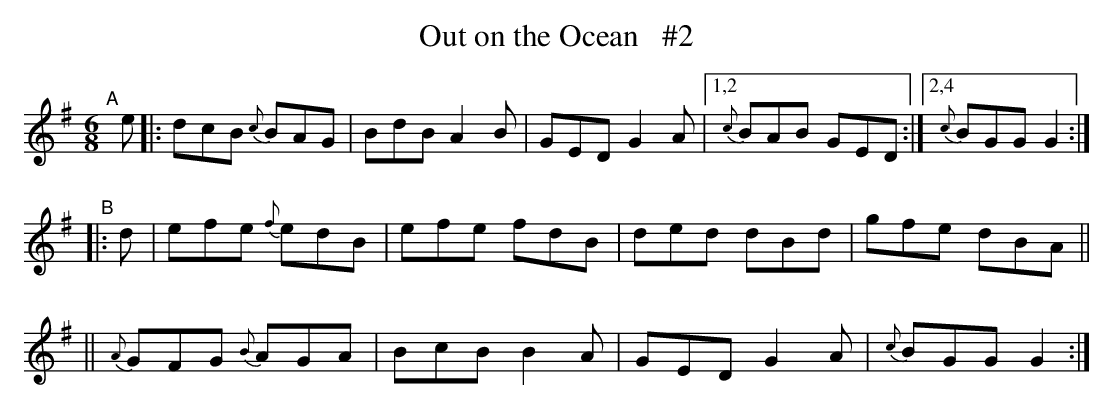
X:1
T: Out on the Ocean   #2
M: 6/8
L: 1/8
K: G
"^A"[|] e \
|: dcB {c}BAG | BdB A2B | GED G2A |[1,2 {c}BAB GED :|[2,4 {c}BGG G2 :|
"^B"|: d \
| efe {f}edB | efe fdB | ded dBd | gfe dBA ||
|| {A}GFG {B}AGA | BcB B2A | GED G2A | {c}BGG G2 :|
